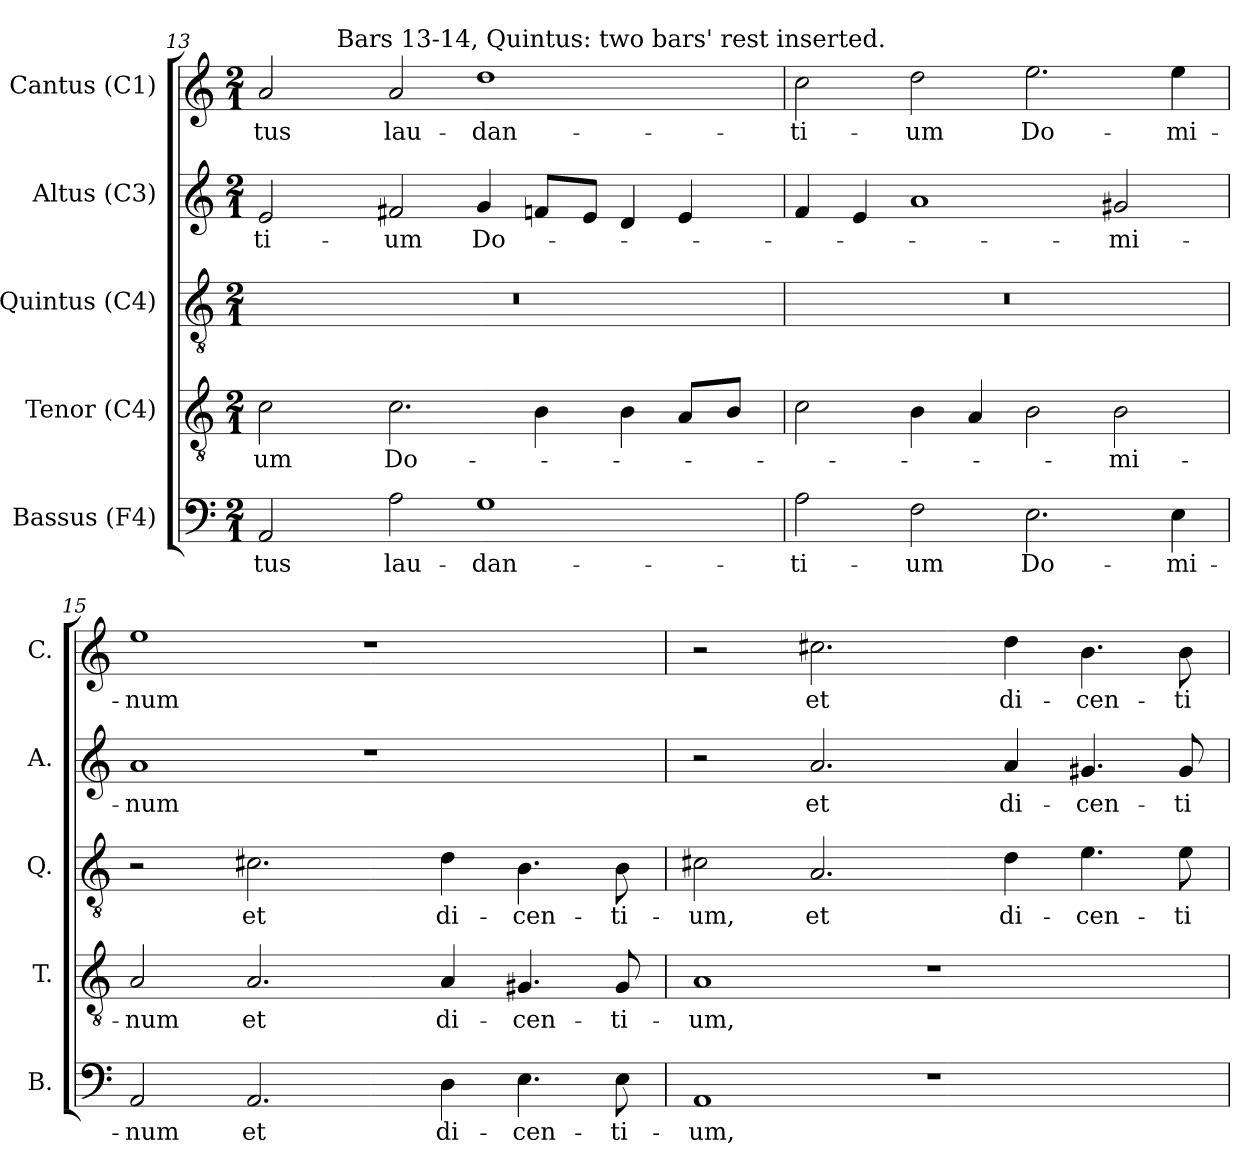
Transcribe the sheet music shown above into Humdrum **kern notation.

**kern	**text	**kern	**text	**kern	**text	**kern	**text	**kern	**text
*part5	*part5	*part4	*part4	*part3	*part3	*part2	*part2	*part1	*part1
*staff5	*staff5	*staff4	*staff4	*staff3	*staff3	*staff2	*staff2	*staff1	*staff1
*I"Bassus (F4)	*	*I"Tenor (C4)	*	*I"Quintus (C4)	*	*I"Altus (C3)	*	*I"Cantus (C1)	*
*I'B.	*	*I'T.	*	*I'Q.	*	*I'A.	*	*I'C.	*
!!LO:PB:g=z
*clefF4	*	*clefGv2	*	*clefGv2	*	*clefG2	*	*clefG2	*
*	*	*ITrd7c12	*	*ITrd7c12	*	*ITrd7c12	*	*	*
*k[]	*	*k[]	*	*k[]	*	*k[]	*	*k[]	*
*C:	*	*C:	*	*C:	*	*C:	*	*C:	*
*M2/1	*	*M2/1	*	*M2/1	*	*M2/1	*	*M2/1	*
=13	=13	=13	=13	=13	=13	=13	=13	=13	=13
!	!LO:LY:b:color=#000000	!	!	!	!	!	!	!	!
!	!	!	!LO:LY:b:color=#000000	!LO:N:vis=1	!	!	!	!	!
!	!	!	!	!	!	!	!LO:LY:b:color=#000000	!	!
!	!	!	!	!	!	!	!	!	!LO:LY:b:color=#000000
*	*	*	*	*	*	*	*	*^	*
2AAi/	-tus	2Ci\	-um	0r	.	2Ei/	-ti-	2ai/	4ryy	-tus
.	.	.	.	.	.	.	.	.	32ryy	.
.	.	.	.	.	.	.	.	.	256ryy	.
!	!	!	!	!	!	!	!	!	!LO:TX:a:t=Bars 13-14, Quintus&colon; two bars' rest inserted.	!
.	.	.	.	.	.	.	.	.	1ryy	.
!	!LO:LY:b:color=#000000	!	!	!	!	!	!	!	!	!
!	!	!	!LO:LY:b:color=#000000	!	!	!	!	!	!	!
!	!	!	!	!	!	!	!LO:LY:b:color=#000000	!	!	!
!	!	!	!	!	!	!	!	!	!	!LO:LY:b:color=#000000
2Ai\	lau-	2.Ci\	Do-	.	.	2F#Xi/	-um	2ai/	.	lau-
!	!LO:LY:b:color=#000000	!	!	!	!	!	!	!	!	!
!	!	!	!	!	!	!	!LO:LY:b:color=#000000	!	!	!
!	!	!	!	!	!	!	!	!	!	!LO:LY:b:color=#000000
1Gi	-dan-	.	.	.	.	4Gi/	Do-	1ddi	.	-dan-
.	.	4BBi\	.	.	.	8Fi/L	.	.	.	.
.	.	.	.	.	.	.	.	.	2ryy	.
.	.	.	.	.	.	8Ei/J	.	.	.	.
.	.	4BBi\	.	.	.	4Di/	.	.	.	.
.	.	8AAi/L	.	.	.	4Ei/	.	.	.	.
.	.	.	.	.	.	.	.	.	8ryy	.
.	.	8BBi/J	.	.	.	.	.	.	.	.
.	.	.	.	.	.	.	.	.	16ryy	.
.	.	.	.	.	.	.	.	.	64..ryy	.
*	*	*	*	*	*	*	*	*v	*v	*
=14	=14	=14	=14	=14	=14	=14	=14	=14	=14
*	*	*	*	*	*	*	*	*^	*
!	!LO:LY:b:color=#000000	!	!	!LO:N:vis=1	!	!	!	!	!	!
*	*	*	*	*	*	*	*	*v	*v	*
*	*	*	*	*	*	*	*	*^	*
!	!	!	!	!	!	!	!	!	!	!LO:LY:b:color=#000000
*	*	*	*	*	*	*	*	*v	*v	*
2Ai\	-ti-	2Ci\	.	0r	.	4Fi/	.	2cci\	-ti-
.	.	.	.	.	.	4Ei/	.	.	.
!	!LO:LY:b:color=#000000	!	!	!	!	!	!	!	!
!	!	!	!	!	!	!	!	!	!LO:LY:b:color=#000000
2Fi\	-um	4BBi\	.	.	.	1Ai	.	2ddi\	-um
.	.	4AAi/	.	.	.	.	.	.	.
!	!LO:LY:b:color=#000000	!	!	!	!	!	!	!	!
!	!	!	!	!	!	!	!	!	!LO:LY:b:color=#000000
2.Ei\	Do-	2BBi\	.	.	.	.	.	2.eei\	Do-
!	!	!	!LO:LY:b:color=#000000	!	!	!	!	!	!
!	!	!	!	!	!	!	!LO:LY:b:color=#000000	!	!
.	.	2BBi\	-mi-	.	.	2G#Xi/	-mi-	.	.
!	!LO:LY:b:color=#000000	!	!	!	!	!	!	!	!
!	!	!	!	!	!	!	!	!	!LO:LY:b:color=#000000
4Ei\	-mi-	.	.	.	.	.	.	4eei\	-mi-
=15	=15	=15	=15	=15	=15	=15	=15	=15	=15
!	!LO:LY:b:color=#000000	!	!	!	!	!	!	!	!
!	!	!	!LO:LY:b:color=#000000	!	!	!	!	!	!
!	!	!	!	!	!	!	!LO:LY:b:color=#000000	!	!
!	!	!	!	!	!	!	!	!	!LO:LY:b:color=#000000
2AAi/	-num	2AAi/	-num	2r	.	1Ai	-num	1eei	-num
!	!LO:LY:b:color=#000000	!	!	!	!	!	!	!	!
!	!	!	!LO:LY:b:color=#000000	!	!	!	!	!	!
!	!	!	!	!	!LO:LY:b:color=#000000	!	!	!	!
2.AAi/	et	2.AAi/	et	2.C#Xi\	et	.	.	.	.
.	.	.	.	.	.	1r	.	1r	.
!	!LO:LY:b:color=#000000	!	!	!	!	!	!	!	!
!	!	!	!LO:LY:b:color=#000000	!	!	!	!	!	!
!	!	!	!	!	!LO:LY:b:color=#000000	!	!	!	!
4Di\	di-	4AAi/	di-	4Di\	di-	.	.	.	.
!	!LO:LY:b:color=#000000	!	!	!	!	!	!	!	!
!	!	!	!LO:LY:b:color=#000000	!	!	!	!	!	!
!	!	!	!	!	!LO:LY:b:color=#000000	!	!	!	!
4.Ei\	-cen-	4.GG#Xi/	-cen-	4.BBi\	-cen-	.	.	.	.
!	!LO:LY:b:color=#000000	!	!	!	!	!	!	!	!
!	!	!	!LO:LY:b:color=#000000	!	!	!	!	!	!
!	!	!	!	!	!LO:LY:b:color=#000000	!	!	!	!
8Ei\	-ti-	8GG#i/	-ti-	8BBi\	-ti-	.	.	.	.
=16	=16	=16	=16	=16	=16	=16	=16	=16	=16
!	!LO:LY:b:color=#000000	!	!	!	!	!	!	!	!
!	!	!	!LO:LY:b:color=#000000	!	!	!	!	!	!
!	!	!	!	!	!LO:LY:b:color=#000000	!	!	!	!
1AAi	-um,	1AAi	-um,	2C#Xi\	-um,	2r	.	2r	.
!	!	!	!	!	!LO:LY:b:color=#000000	!	!	!	!
!	!	!	!	!	!	!	!LO:LY:b:color=#000000	!	!
!	!	!	!	!	!	!	!	!	!LO:LY:b:color=#000000
.	.	.	.	2.AAi/	et	2.Ai/	et	2.cc#Xi\	et
1r	.	1r	.	.	.	.	.	.	.
!	!	!	!	!	!LO:LY:b:color=#000000	!	!	!	!
!	!	!	!	!	!	!	!LO:LY:b:color=#000000	!	!
!	!	!	!	!	!	!	!	!	!LO:LY:b:color=#000000
.	.	.	.	4Di\	di-	4Ai/	di-	4ddi\	di-
!	!	!	!	!	!LO:LY:b:color=#000000	!	!	!	!
!	!	!	!	!	!	!	!LO:LY:b:color=#000000	!	!
!	!	!	!	!	!	!	!	!	!LO:LY:b:color=#000000
.	.	.	.	4.Ei\	-cen-	4.G#Xi/	-cen-	4.bi\	-cen-
!	!	!	!	!	!LO:LY:b:color=#000000	!	!	!	!
!	!	!	!	!	!	!	!LO:LY:b:color=#000000	!	!
!	!	!	!	!	!	!	!	!	!LO:LY:b:color=#000000
.	.	.	.	8Ei\	-ti-	8G#i/	-ti-	8bi\	-ti-
=	=	=	=	=	=	=	=	=	=
*-	*-	*-	*-	*-	*-	*-	*-	*-	*-
